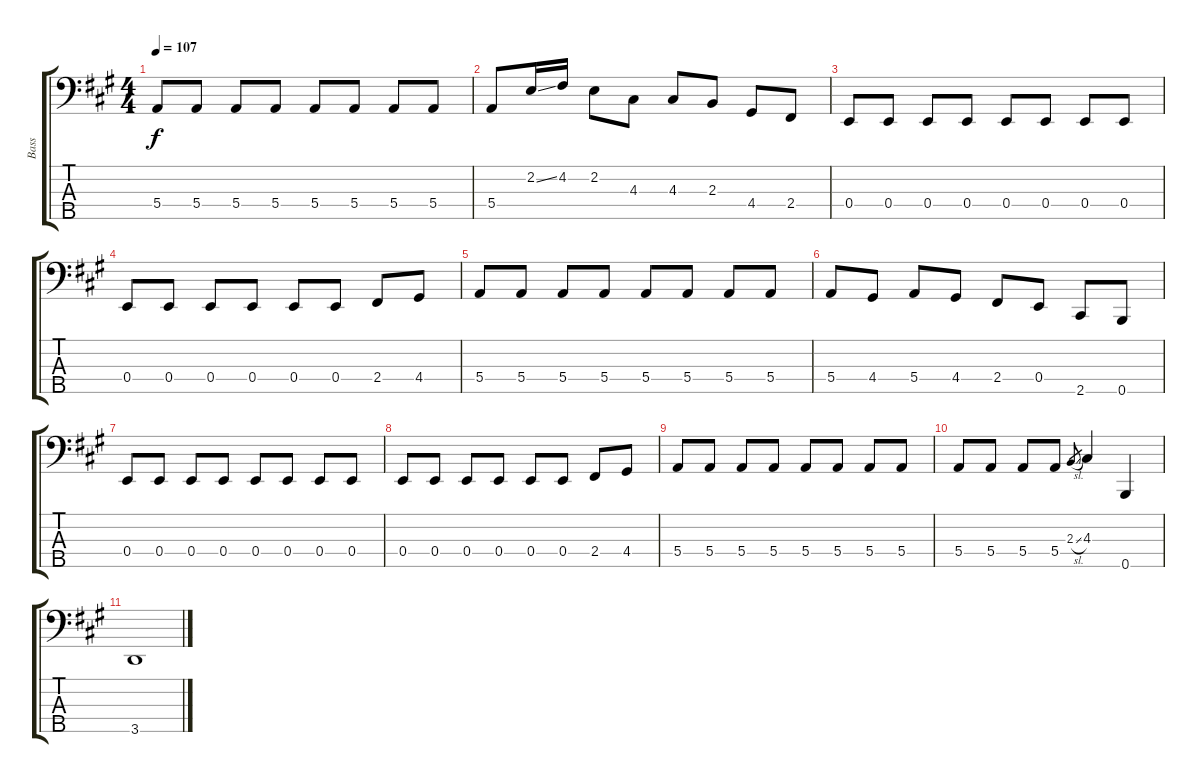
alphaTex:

\track ("Bass" "Bass") {instrument electricbassfinger}
\staff {score tabs}
\tuning (G2 D2 A1 E1 B0) {hide}
\ts (4 4)
\tempo 107
\clef f4
\ks a
5.4.8{dy f} 5.4.8 5.4.8 5.4.8 5.4.8 5.4.8 5.4.8 5.4.8 |
5.4.8 2.2{ss}.16 4.2.16 2.2.8 4.3.8 4.3.8 2.3.8 4.4.8 2.4.8 |
0.4.8 0.4.8 0.4.8 0.4.8 0.4.8 0.4.8 0.4.8 0.4.8 |
0.4.8 0.4.8 0.4.8 0.4.8 0.4.8 0.4.8 2.4.8 4.4.8 |
5.4.8 5.4.8 5.4.8 5.4.8 5.4.8 5.4.8 5.4.8 5.4.8 |
5.4.8 4.4.8 5.4.8 4.4.8 2.4.8 0.4.8 2.5.8 0.5.8 |
0.4.8 0.4.8 0.4.8 0.4.8 0.4.8 0.4.8 0.4.8 0.4.8 |
0.4.8 0.4.8 0.4.8 0.4.8 0.4.8 0.4.8 2.4.8 4.4.8 |
5.4.8 5.4.8 5.4.8 5.4.8 5.4.8 5.4.8 5.4.8 5.4.8 |
5.4.8 5.4.8 5.4.8 5.4.8 2.3{sl}.8{gr} 4.3.4 0.5.4 |
3.5.1
